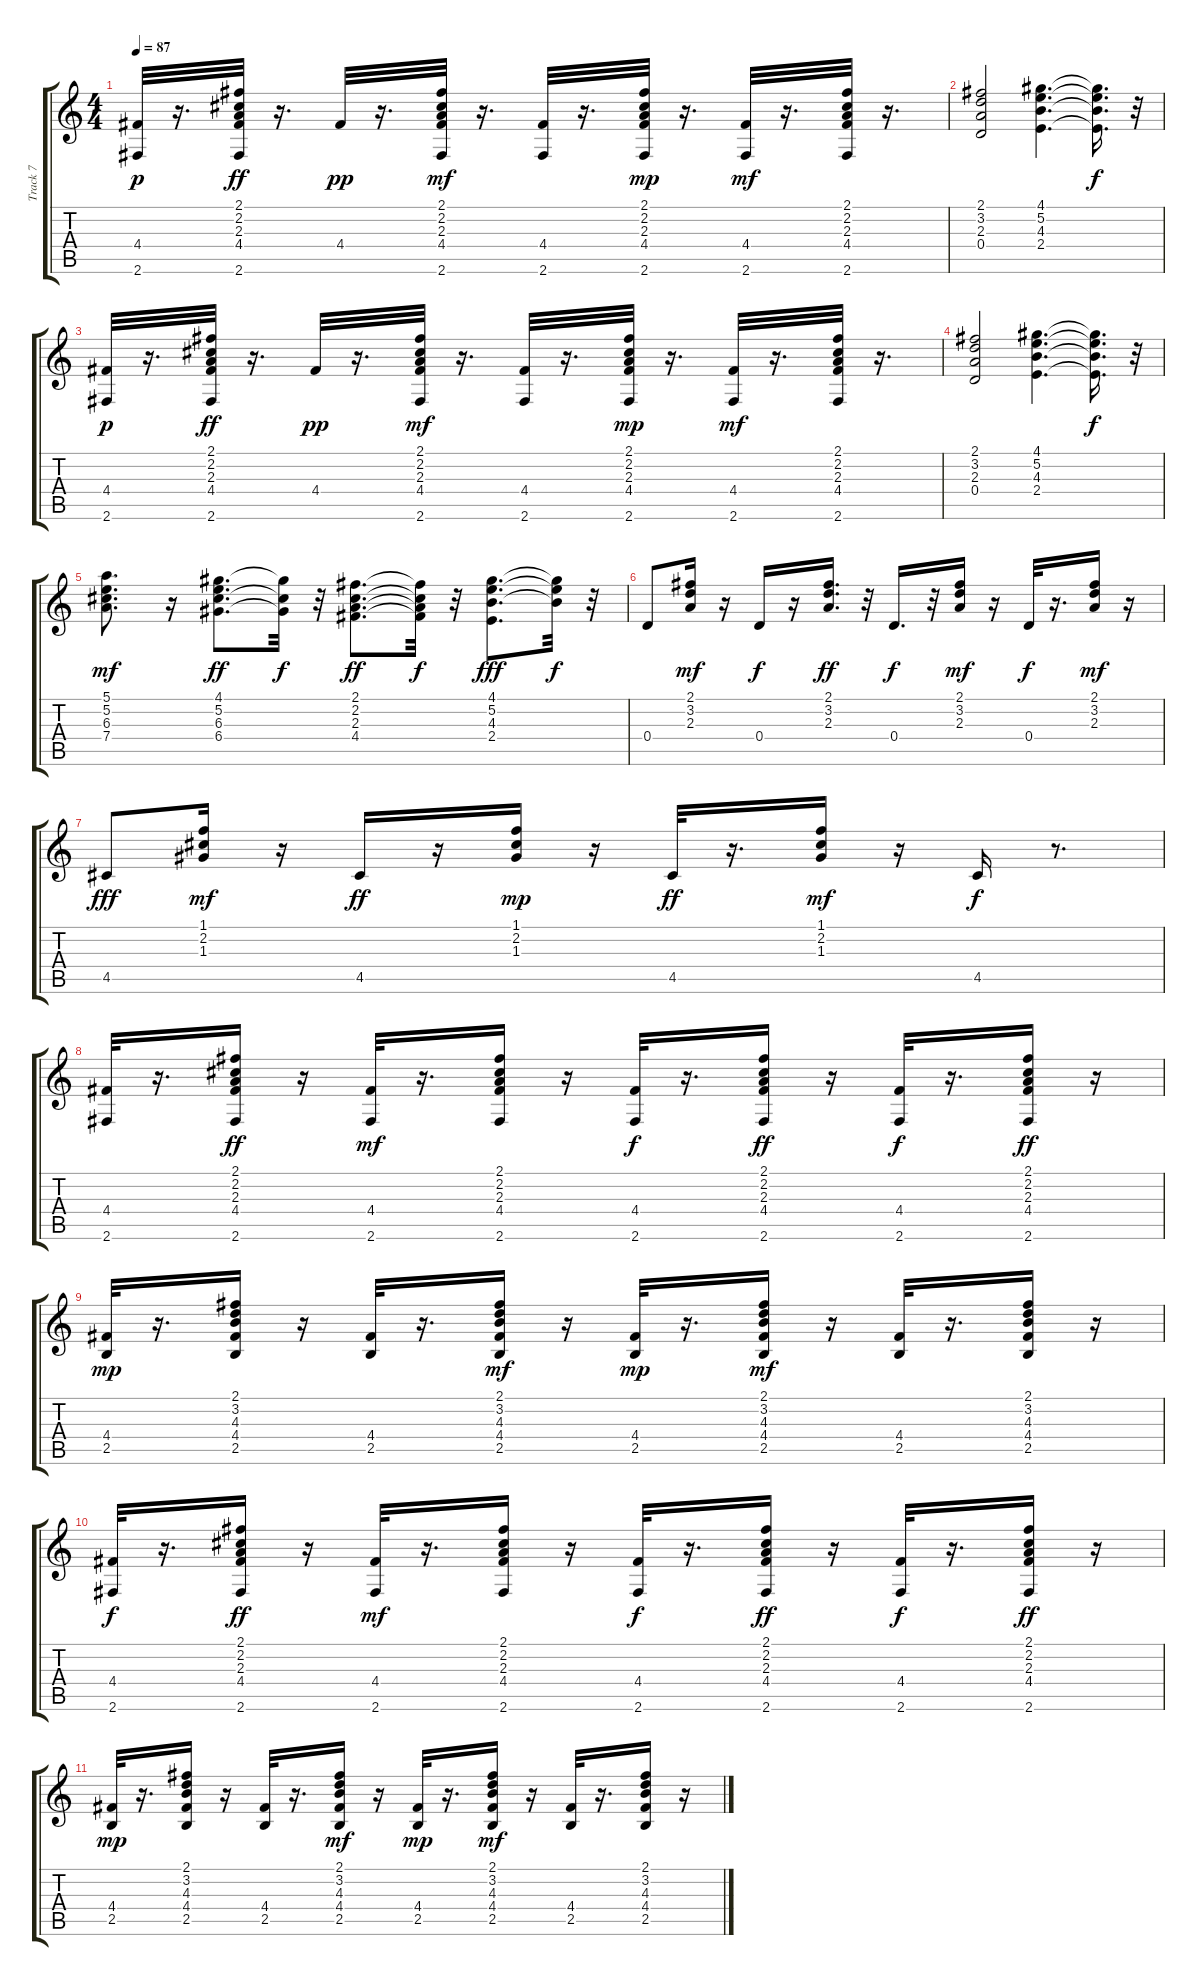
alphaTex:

\track ("Track 7" "Track 7") {instrument acousticguitarnylon}
\staff {score tabs}
\tuning (E4 B3 G3 D3 A2 E2) {hide}
\ts (4 4)
\tempo 87
\clef g2
\ks c
(4.4 2.6).32{dy p} r.16{d} (2.1 2.2 2.3 4.4 2.6).32{dy ff} r.16{d} 4.4.32{dy pp} r.16{d} (2.1 2.2 2.3 4.4 2.6).32{dy mf} r.16{d} (4.4 2.6).32 r.16{d} (2.1 2.2 2.3 4.4 2.6).32{dy mp} r.16{d} (4.4 2.6).32{dy mf} r.16{d} (2.1 2.2 2.3 4.4 2.6).32 r.16{d} |
(2.1 3.2 2.3 0.4).2 (4.1 5.2 4.3 2.4).4{d} (4.1{t} 5.2{t} 4.3{t} 2.4{t}).16{d dy f} r.32 |
(4.4 2.6).32{dy p} r.16{d} (2.1 2.2 2.3 4.4 2.6).32{dy ff} r.16{d} 4.4.32{dy pp} r.16{d} (2.1 2.2 2.3 4.4 2.6).32{dy mf} r.16{d} (4.4 2.6).32 r.16{d} (2.1 2.2 2.3 4.4 2.6).32{dy mp} r.16{d} (4.4 2.6).32{dy mf} r.16{d} (2.1 2.2 2.3 4.4 2.6).32 r.16{d} |
(2.1 3.2 2.3 0.4).2 (4.1 5.2 4.3 2.4).4{d} (4.1{t} 5.2{t} 4.3{t} 2.4{t}).16{d dy f} r.32 |
(5.1 5.2 6.3 7.4).8{d dy mf} r.16 (4.1 5.2 6.3 6.4).8{d dy ff} (4.1{t} 6.3{t} 6.4{t}).32{dy f} r.32 (2.1 2.2 2.3 4.4).8{d dy ff} (2.1{t} 2.2{t} 2.3{t} 4.4{t}).32{dy f} r.32 (4.1 5.2 4.3 2.4).8{d dy fff} (4.1{t} 5.2{t} 4.3{t}).32{dy f} r.32 |
0.4.8 (2.1 3.2 2.3).16{dy mf} r.16 0.4.16{dy f} r.16 (2.1 3.2 2.3).16{d dy ff} r.32 0.4.16{d dy f} r.32 (2.1 3.2 2.3).16{dy mf} r.16 0.4.32{dy f} r.16{d} (2.1 3.2 2.3).16{dy mf} r.16 |
4.5.8{dy fff} (1.1 2.2 1.3).16{dy mf} r.16 4.5.16{dy ff} r.16 (1.1 2.2 1.3).16{dy mp} r.16 4.5.32{dy ff} r.16{d} (1.1 2.2 1.3).16{dy mf} r.16 4.5.16{dy f} r.8{d} |
(4.4 2.6).32 r.16{d} (2.1 2.2 2.3 4.4 2.6).16{dy ff} r.16 (4.4 2.6).32{dy mf} r.16{d} (2.1 2.2 2.3 4.4 2.6).16 r.16 (4.4 2.6).32{dy f} r.16{d} (2.1 2.2 2.3 4.4 2.6).16{dy ff} r.16 (4.4 2.6).32{dy f} r.16{d} (2.1 2.2 2.3 4.4 2.6).16{dy ff} r.16 |
(4.4 2.5).32{dy mp} r.16{d} (2.1 3.2 4.3 4.4 2.5).16 r.16 (4.4 2.5).32 r.16{d} (2.1 3.2 4.3 4.4 2.5).16{dy mf} r.16 (4.4 2.5).32{dy mp} r.16{d} (2.1 3.2 4.3 4.4 2.5).16{dy mf} r.16 (4.4 2.5).32 r.16{d} (2.1 3.2 4.3 4.4 2.5).16 r.16 |
(4.4 2.6).32{dy f} r.16{d} (2.1 2.2 2.3 4.4 2.6).16{dy ff} r.16 (4.4 2.6).32{dy mf} r.16{d} (2.1 2.2 2.3 4.4 2.6).16 r.16 (4.4 2.6).32{dy f} r.16{d} (2.1 2.2 2.3 4.4 2.6).16{dy ff} r.16 (4.4 2.6).32{dy f} r.16{d} (2.1 2.2 2.3 4.4 2.6).16{dy ff} r.16 |
(4.4 2.5).32{dy mp} r.16{d} (2.1 3.2 4.3 4.4 2.5).16 r.16 (4.4 2.5).32 r.16{d} (2.1 3.2 4.3 4.4 2.5).16{dy mf} r.16 (4.4 2.5).32{dy mp} r.16{d} (2.1 3.2 4.3 4.4 2.5).16{dy mf} r.16 (4.4 2.5).32 r.16{d} (2.1 3.2 4.3 4.4 2.5).16 r.16
